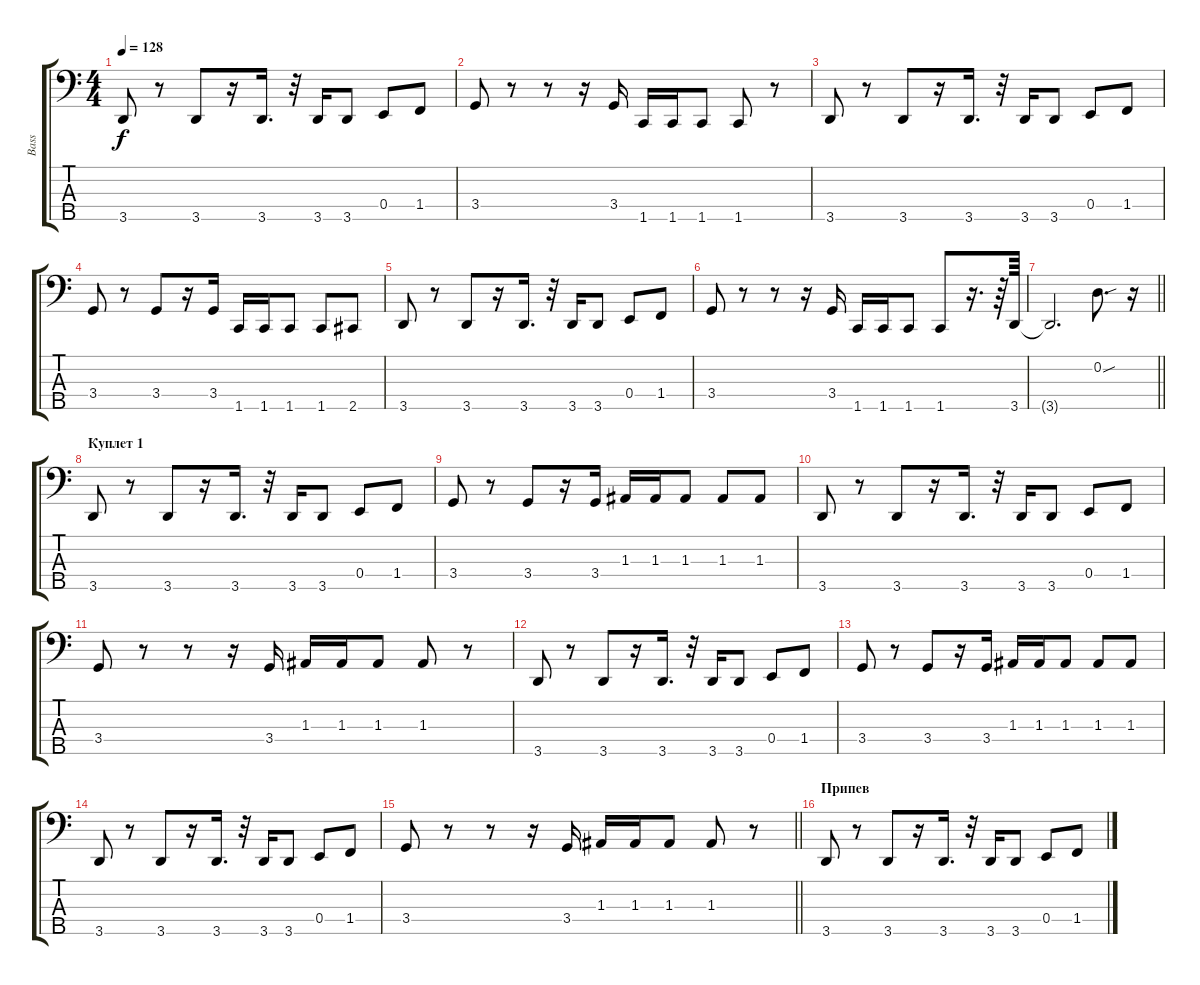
\track ("Bass" "Bass") {instrument slapbass2}
\staff {score tabs}
\tuning (G2 D2 A1 E1 B0) {hide}
\ts (4 4)
\tempo 128
\clef f4
\ks c
3.5.8{dy f} r.8 3.5.8 r.16 3.5.16{d} r.32 3.5.16 3.5.8 0.4.8 1.4.8 |
3.4.8 r.8 r.8 r.16 3.4.16 1.5.16 1.5.16 1.5.8 1.5.8 r.8 |
3.5.8 r.8 3.5.8 r.16 3.5.16{d} r.32 3.5.16 3.5.8 0.4.8 1.4.8 |
3.4.8 r.8 3.4.8 r.16 3.4.16 1.5.16 1.5.16 1.5.8 1.5.8 2.5.8 |
3.5.8 r.8 3.5.8 r.16 3.5.16{d} r.32 3.5.16 3.5.8 0.4.8 1.4.8 |
3.4.8 r.8 r.8 r.16 3.4.16 1.5.16 1.5.16 1.5.8 1.5.8 r.16{d} r.64 3.5.64 |
\barLineRight lightlight
3.5{t}.2{d} 0.2{sou}.8{d} r.16 |
\section ("" "Куплет 1")
3.5.8 r.8 3.5.8 r.16 3.5.16{d} r.32 3.5.16 3.5.8 0.4.8 1.4.8 |
3.4.8 r.8 3.4.8 r.16 3.4.16 1.3.16 1.3.16 1.3.8 1.3.8 1.3.8 |
3.5.8 r.8 3.5.8 r.16 3.5.16{d} r.32 3.5.16 3.5.8 0.4.8 1.4.8 |
3.4.8 r.8 r.8 r.16 3.4.16 1.3.16 1.3.16 1.3.8 1.3.8 r.8 |
3.5.8 r.8 3.5.8 r.16 3.5.16{d} r.32 3.5.16 3.5.8 0.4.8 1.4.8 |
3.4.8 r.8 3.4.8 r.16 3.4.16 1.3.16 1.3.16 1.3.8 1.3.8 1.3.8 |
3.5.8 r.8 3.5.8 r.16 3.5.16{d} r.32 3.5.16 3.5.8 0.4.8 1.4.8 |
\barLineRight lightlight
3.4.8 r.8 r.8 r.16 3.4.16 1.3.16 1.3.16 1.3.8 1.3.8 r.8 |
\section ("" "Припев")
3.5.8 r.8 3.5.8 r.16 3.5.16{d} r.32 3.5.16 3.5.8 0.4.8 1.4.8
